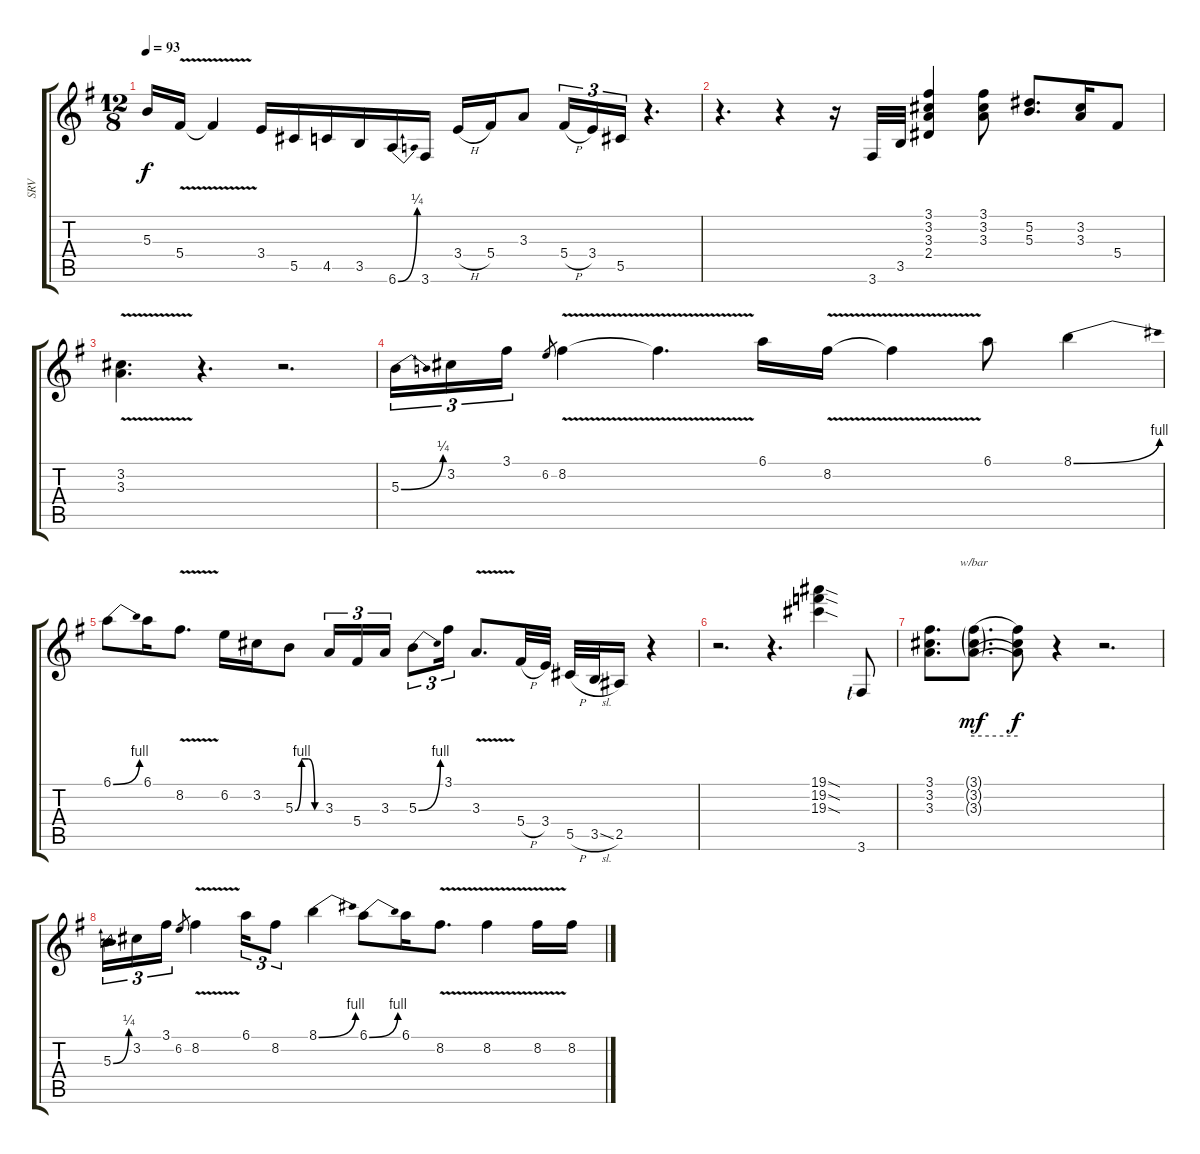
\track ("SRV" "SRV") {instrument distortionguitar}
\staff {score tabs}
\tuning (Eb4 Bb3 Gb3 Db3 Ab2 Eb2) {hide}
\ts (12 8)
\tempo 93
\clef g2
\ks g
5.3.16{dy f} 5.4{v}.16 5.4{t}.4 3.4.16 5.5.16 4.5.16 3.5.16 6.6{be (bend 0 0 60 1)}.16 3.6.16 3.4{h}.16 5.4.16 3.3.8 5.4{h}.16{tu (3 2)} 3.4.16{tu (3 2)} 5.5.16{tu (3 2)} r.4{d} |
r.4{d} r.4 r.16 3.6.32 3.5.32 (3.1 3.2 3.3 2.4).4 (3.1 3.2 3.3).8 (5.2 5.3).8{d} (3.2 3.3).16 5.4.8 |
(3.2 3.3{v}).4{d} r.4{d} r.2{d} |
5.3{be (bend 0 0 60 1)}.16{tu (3 2)} 3.2.16{tu (3 2)} 3.1.16{tu (3 2)} 6.2.8{gr} 8.2{v}.4 8.2{t}.4{d} 6.1.16 8.2{v}.16 8.2{t}.4 6.1.8 8.1{be (bend 0 0 60 4)}.4 |
6.1{be (bend 0 0 60 4)}.8 6.1.16 8.2{v}.8{d} 6.2.16 3.2.16 5.3{be (custom 0 0 15 4 30 4 45 0 60 0)}.8 3.3.16{tu (3 2)} 5.4.16{tu (3 2)} 3.3.16{tu (3 2)} 5.3{be (bend 0 0 60 4)}.8{tu (3 2)} 3.1.16{tu (3 2)} 3.3{v}.8{d} 5.4{h}.32 3.4.32 5.5{h}.32 3.5{sl}.32 2.5.16 r.4 |
r.2{d} r.4{d} (19.1{sod} 19.2{sod} 19.3{sod}).4 3.6{lf 1}.8 |
(3.1 3.2 3.3).8{d} (3.1{g} 3.2{g} 3.3{g}).8{d tbe (hold default 0 0 60 0) dy mf} (3.1{t} 3.2{t} 3.3{t}).8{dy f} r.4 r.2{d} |
5.3{be (bend 0 0 60 1)}.16{tu (3 2)} 3.2.16{tu (3 2)} 3.1.16{tu (3 2)} 6.2.8{gr} 8.2{v}.4 6.1.16{tu (3 2)} 8.2.8{tu (3 2)} 8.1{be (bend 0 0 60 4)}.4 6.1{be (bend 0 0 60 4)}.8 6.1.16 8.2{v}.8{d} 8.2{v}.4 8.2{v}.16 8.2.16
